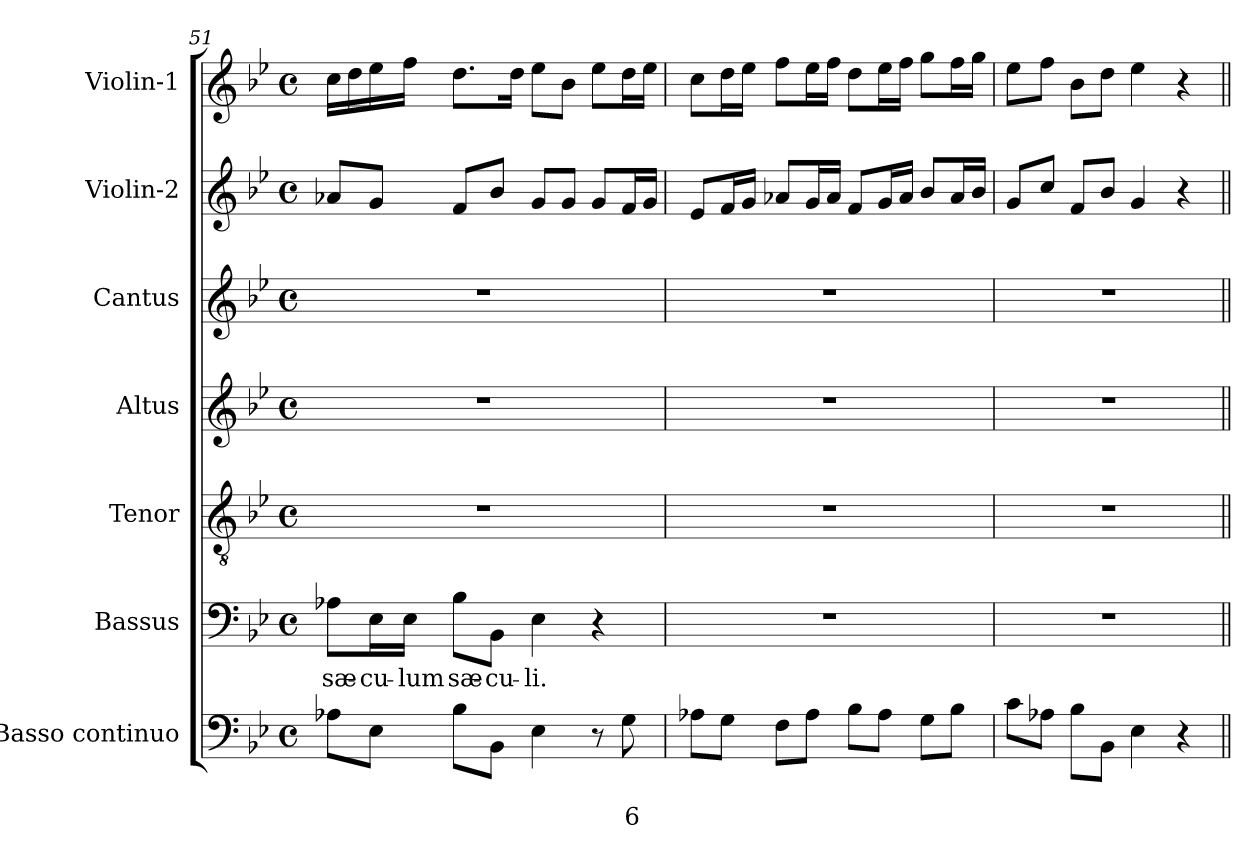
**kern	**text	**text	**kern	**text	**kern	**kern	**kern	**kern	**kern
*part7	*part7	*part7	*part6	*part6	*part5	*part4	*part3	*part2	*part1
*staff7	*staff7	*staff7	*staff6	*staff6	*staff5	*staff4	*staff3	*staff2	*staff1
*I"Basso continuo	*	*	*I"Bassus	*	*I"Tenor	*I"Altus	*I"Cantus	*I"Violin-2	*I"Violin-1
*I'BC	*	*	*I'B	*	*I'T	*I'A	*I'C	*I'Vi2	*I'Vi1
*clefF4	*	*	*clefF4	*	*clefGv2	*clefG2	*clefG2	*clefG2	*clefG2
*k[b-e-]	*	*	*k[b-e-]	*	*k[b-e-]	*k[b-e-]	*k[b-e-]	*k[b-e-]	*k[b-e-]
*B-:	*	*	*B-:	*	*B-:	*B-:	*B-:	*B-:	*B-:
*M4/4	*	*	*M4/4	*	*M4/4	*M4/4	*M4/4	*M4/4	*M4/4
*met(c)	*	*	*met(c)	*	*met(c)	*met(c)	*met(c)	*met(c)	*met(c)
=51	=51	=51	=51	=51	=51	=51	=51	=51	=51
!	!	!	!	!LO:LY:b	!	!	!	!	!
8A-X\L	.	.	8A-X\L	sæ-	1r	1r	1r	8a-X/L	16cc\LL
.	.	.	.	.	.	.	.	.	16dd\
!	!	!	!	!LO:LY:b	!	!	!	!	!
8E-\J	.	.	16E-\L	-cu-	.	.	.	8g/J	16ee-\
!	!	!	!	!LO:LY:b	!	!	!	!	!
.	.	.	16E-\JJ	-lum	.	.	.	.	16ff\JJ
!	!	!	!	!LO:LY:b	!	!	!	!	!
8B-\L	.	.	8B-\L	sæ-	.	.	.	8f/L	8.dd\L
!	!	!	!	!LO:LY:b	!	!	!	!	!
8BB-\J	.	.	8BB-\J	-cu-	.	.	.	8b-/J	.
.	.	.	.	.	.	.	.	.	16dd\Jk
!	!	!	!	!LO:LY:b	!	!	!	!	!
4E-\	.	.	4E-\	-li.	.	.	.	8g/L	8ee-\L
.	.	.	.	.	.	.	.	8g/J	8b-\J
8r	.	.	4r	.	.	.	.	8g/L	8ee-\L
!	!	!LO:LY:b	!	!	!	!	!	!	!
8G\	.	6	.	.	.	.	.	16f/L	16dd\L
.	.	.	.	.	.	.	.	16g/JJ	16ee-\JJ
=52	=52	=52	=52	=52	=52	=52	=52	=52	=52
8A-X\L	.	.	1r	.	1r	1r	1r	8e-/L	8cc\L
8G\J	.	.	.	.	.	.	.	16f/L	16dd\L
.	.	.	.	.	.	.	.	16g/JJ	16ee-\JJ
8F\L	.	.	.	.	.	.	.	8a-X/L	8ff\L
8A-\J	.	.	.	.	.	.	.	16g/L	16ee-\L
.	.	.	.	.	.	.	.	16a-/JJ	16ff\JJ
8B-\L	.	.	.	.	.	.	.	8f/L	8dd\L
8A-\J	.	.	.	.	.	.	.	16g/L	16ee-\L
.	.	.	.	.	.	.	.	16a-/JJ	16ff\JJ
8G\L	.	.	.	.	.	.	.	8b-/L	8gg\L
8B-\J	.	.	.	.	.	.	.	16a-/L	16ff\L
.	.	.	.	.	.	.	.	16b-/JJ	16gg\JJ
=53	=53	=53	=53	=53	=53	=53	=53	=53	=53
8c\L	.	.	1r	.	1r	1r	1r	8g/L	8ee-\L
8A-X\J	.	.	.	.	.	.	.	8cc/J	8ff\J
8B-\L	.	.	.	.	.	.	.	8f/L	8b-\L
8BB-\J	.	.	.	.	.	.	.	8b-/J	8dd\J
4E-\	.	.	.	.	.	.	.	4g/	4ee-\
4r	.	.	.	.	.	.	.	4r	4r
=||	=||	=||	=||	=||	=||	=||	=||	=||	=||
*-	*-	*-	*-	*-	*-	*-	*-	*-	*-
